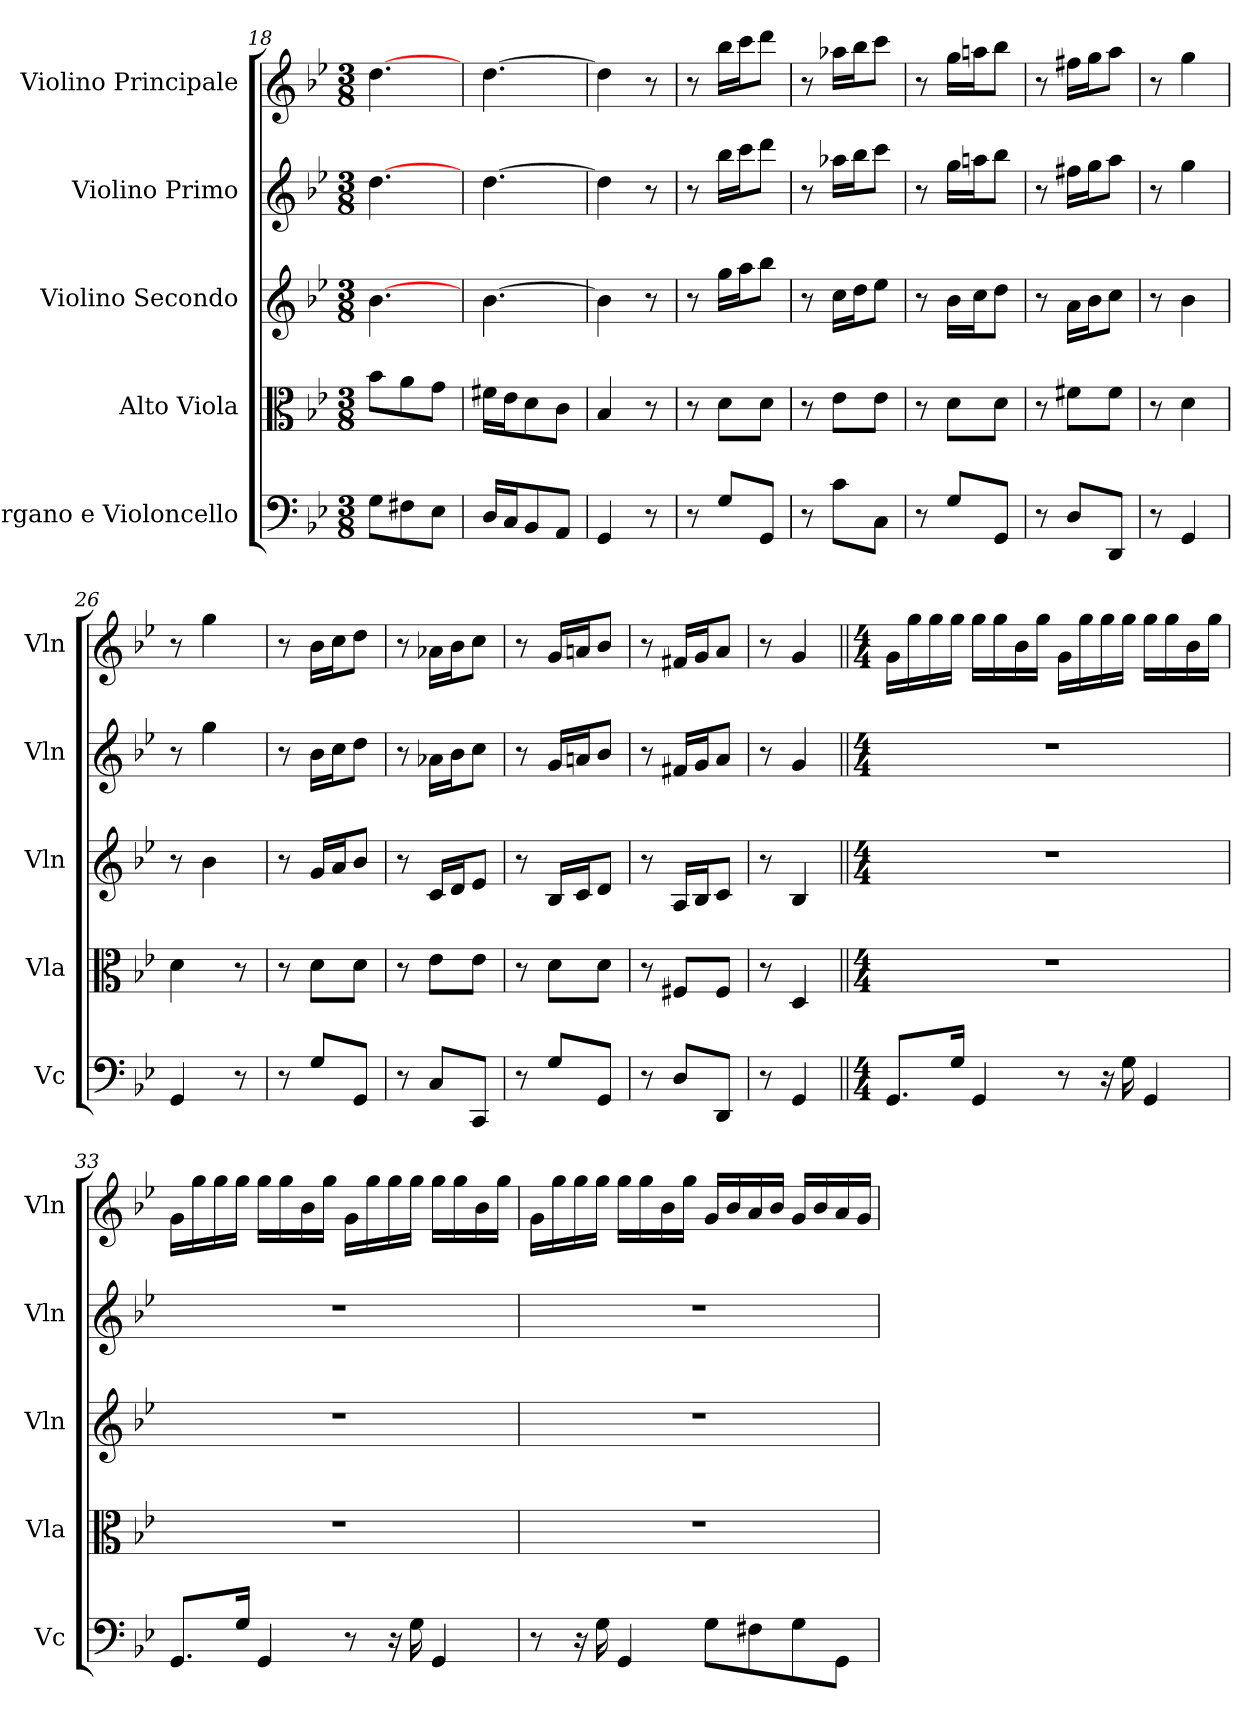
**kern	**kern	**kern	**kern	**kern
*part5	*part4	*part3	*part2	*part1
*staff5	*staff4	*staff3	*staff2	*staff1
*I"Organo e Violoncello	*I"Alto Viola	*I"Violino Secondo	*I"Violino Primo	*I"Violino Principale
*I'Vc	*I'Vla	*I'Vln	*I'Vln	*I'Vln
*clefF4	*clefC3	*clefG2	*clefG2	*clefG2
*k[b-e-]	*k[b-e-]	*k[b-e-]	*k[b-e-]	*k[b-e-]
*M3/8	*M3/8	*M3/8	*M3/8	*M3/8
=18	=18	=18	=18	=18
8G\L	8b-\L	[4.b-\	[4.dd\	[4.dd\
8F#X\	8a\	.	.	.
8E-\J	8g\J	.	.	.
=19	=19	=19	=19	=19
16D/LL	16f#X\LL	[4.b-\	[4.dd\	[4.dd\
16C/J	16e-\J	.	.	.
8BB-/	8d\	.	.	.
8AA/J	8c\J	.	.	.
=20	=20	=20	=20	=20
4GG/	4B-/	4b-\]	4dd\]	4dd\]
8r	8r	8r	8r	8r
=21	=21	=21	=21	=21
8r	8r	8r	8r	8r
8G/L	8d\L	16gg\LL	16bb-\LL	16bb-\LL
.	.	16aa\J	16ccc\J	16ccc\J
8GG/J	8d\J	8bb-\J	8ddd\J	8ddd\J
=22	=22	=22	=22	=22
8r	8r	8r	8r	8r
8c\L	8e-\L	16cc\LL	16aa-X\LL	16aa-X\LL
.	.	16dd\J	16bb-\J	16bb-\J
8C\J	8e-\J	8ee-\J	8ccc\J	8ccc\J
=23	=23	=23	=23	=23
8r	8r	8r	8r	8r
8G/L	8d\L	16b-\LL	16gg\LL	16gg\LL
.	.	16cc\J	16aan\J	16aan\J
8GG/J	8d\J	8dd\J	8bb-\J	8bb-\J
=24	=24	=24	=24	=24
8r	8r	8r	8r	8r
8D/L	8f#X\L	16a\LL	16ff#X\LL	16ff#X\LL
.	.	16b-\J	16gg\J	16gg\J
8DD/J	8f#\J	8cc\J	8aa\J	8aa\J
=25	=25	=25	=25	=25
8r	8r	8r	8r	8r
4GG/	4d\	4b-\	4gg\	4gg\
=26	=26	=26	=26	=26
4GG/	4d\	8r	8r	8r
.	.	4b-\	4gg\	4gg\
8r	8r	.	.	.
=27	=27	=27	=27	=27
8r	8r	8r	8r	8r
8G/L	8d\L	16g/LL	16b-\LL	16b-\LL
.	.	16a/J	16cc\J	16cc\J
8GG/J	8d\J	8b-/J	8dd\J	8dd\J
=28	=28	=28	=28	=28
8r	8r	8r	8r	8r
8C/L	8e-\L	16c/LL	16a-X\LL	16a-X\LL
.	.	16d/J	16b-\J	16b-\J
8CC/J	8e-\J	8e-/J	8cc\J	8cc\J
=29	=29	=29	=29	=29
8r	8r	8r	8r	8r
8G/L	8d\L	16B-/LL	16g/LL	16g/LL
.	.	16c/J	16an/J	16an/J
8GG/J	8d\J	8d/J	8b-/J	8b-/J
=30	=30	=30	=30	=30
8r	8r	8r	8r	8r
8D/L	8F#X/L	16A/LL	16f#X/LL	16f#X/LL
.	.	16B-/J	16g/J	16g/J
8DD/J	8F#/J	8c/J	8a/J	8a/J
=31	=31	=31	=31	=31
8r	8r	8r	8r	8r
4GG/	4D/	4B-/	4g/	4g/
=32||	=32||	=32||	=32||	=32||
*M4/4	*M4/4	*M4/4	*M4/4	*M4/4
8.GG/L	1r	1r	1r	16g\LL
.	.	.	.	16gg\
.	.	.	.	16gg\
16G/Jk	.	.	.	16gg\JJ
4GG/	.	.	.	16gg\LL
.	.	.	.	16gg\
.	.	.	.	16b-\
.	.	.	.	16gg\JJ
8r	.	.	.	16g\LL
.	.	.	.	16gg\
16r	.	.	.	16gg\
16G\	.	.	.	16gg\JJ
4GG/	.	.	.	16gg\LL
.	.	.	.	16gg\
.	.	.	.	16b-\
.	.	.	.	16gg\JJ
=33	=33	=33	=33	=33
8.GG/L	1r	1r	1r	16g\LL
.	.	.	.	16gg\
.	.	.	.	16gg\
16G/Jk	.	.	.	16gg\JJ
4GG/	.	.	.	16gg\LL
.	.	.	.	16gg\
.	.	.	.	16b-\
.	.	.	.	16gg\JJ
8r	.	.	.	16g\LL
.	.	.	.	16gg\
16r	.	.	.	16gg\
16G\	.	.	.	16gg\JJ
4GG/	.	.	.	16gg\LL
.	.	.	.	16gg\
.	.	.	.	16b-\
.	.	.	.	16gg\JJ
=34	=34	=34	=34	=34
8r	1r	1r	1r	16g\LL
.	.	.	.	16gg\
16r	.	.	.	16gg\
16G\	.	.	.	16gg\JJ
4GG/	.	.	.	16gg\LL
.	.	.	.	16gg\
.	.	.	.	16b-\
.	.	.	.	16gg\JJ
8G\L	.	.	.	16g/LL
.	.	.	.	16b-/
8F#X\	.	.	.	16a/
.	.	.	.	16b-/JJ
8G\	.	.	.	16g/LL
.	.	.	.	16b-/
8GG\J	.	.	.	16a/
.	.	.	.	16g/JJ
=	=	=	=	=
*-	*-	*-	*-	*-
